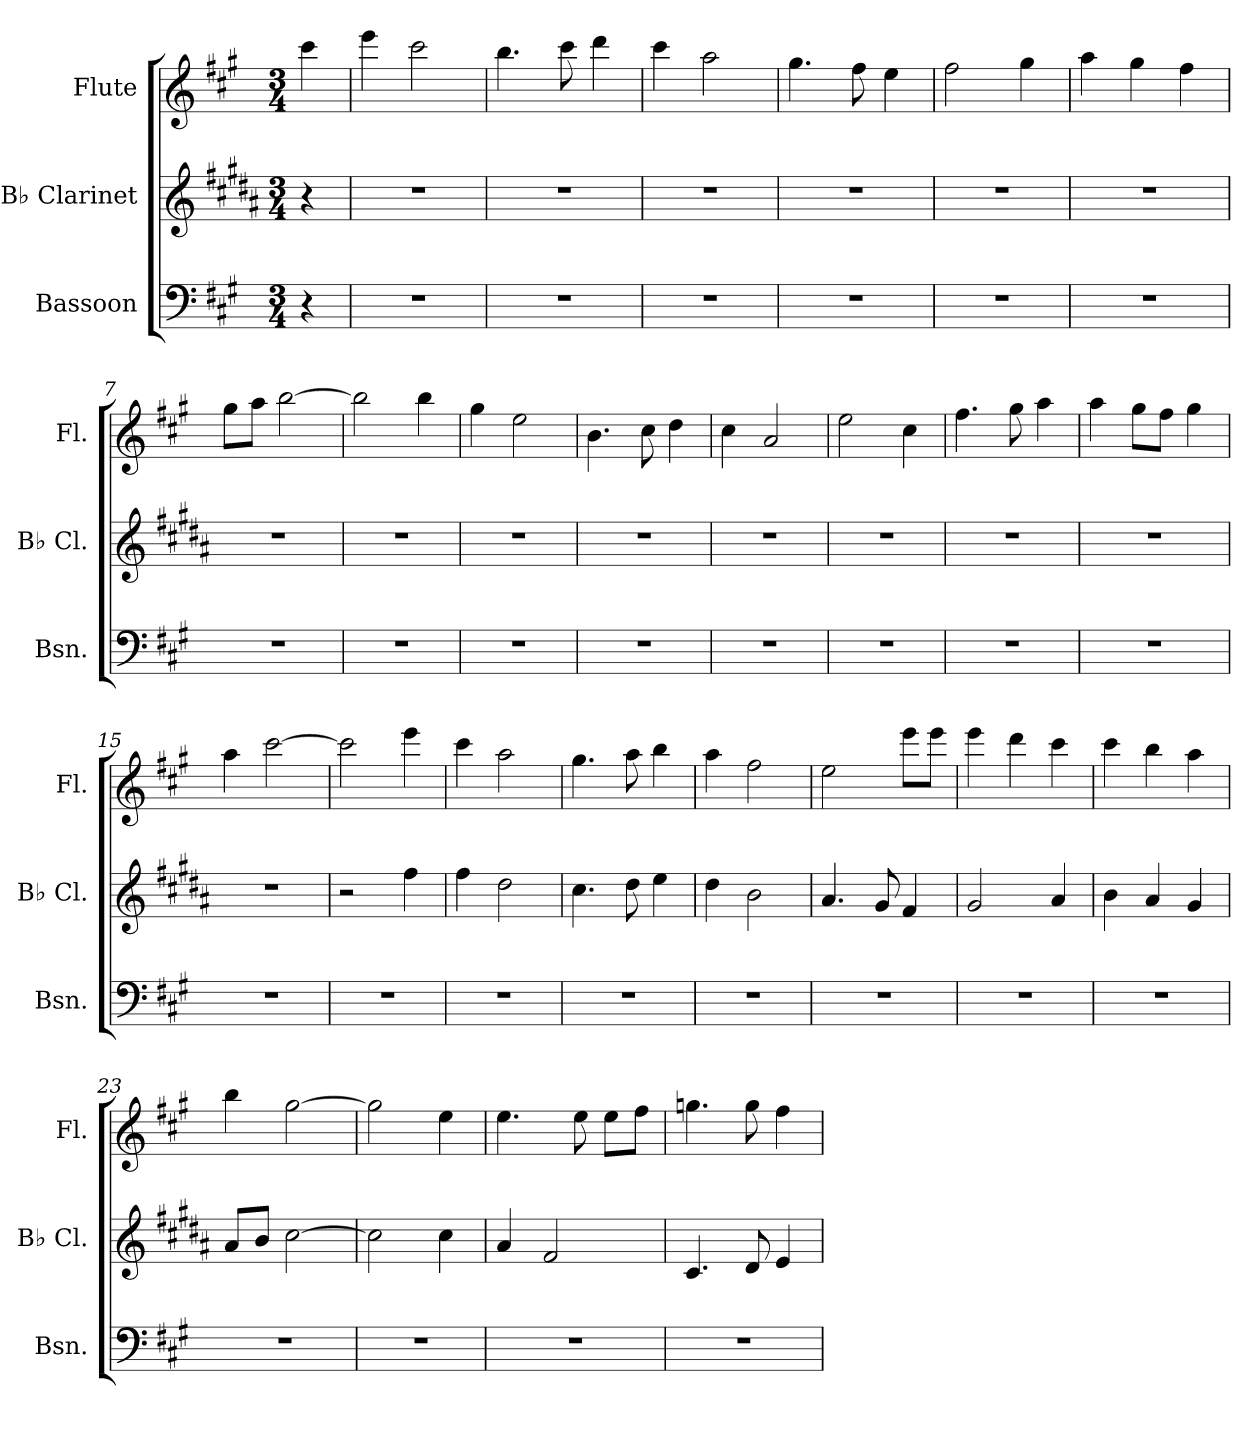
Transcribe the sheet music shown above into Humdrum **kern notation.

**kern	**kern	**kern
*part3	*part2	*part1
*staff3	*staff2	*staff1
*I"Bassoon	*I"B♭ Clarinet	*I"Flute
*I'Bsn.	*I'B♭ Cl.	*I'Fl.
*clefF4	*clefG2	*clefG2
*	*ITrd1c2	*
*k[f#c#g#]	*k[f#c#g#]	*k[f#c#g#]
*M3/4	*M3/4	*M3/4
=	=	=
4r	4r	4ccc#\
=1	=1	=1
2.r	2.r	4eee\
.	.	2ccc#\
=2	=2	=2
2.r	2.r	4.bb\
.	.	8ccc#\
.	.	4ddd\
=3	=3	=3
2.r	2.r	4ccc#\
.	.	2aa\
=4	=4	=4
2.r	2.r	4.gg#\
.	.	8ff#\
.	.	4ee\
=5	=5	=5
2.r	2.r	2ff#\
.	.	4gg#\
=6	=6	=6
2.r	2.r	4aa\
.	.	4gg#\
.	.	4ff#\
=7	=7	=7
2.r	2.r	8gg#\L
.	.	8aa\J
.	.	[2bb\
=8	=8	=8
2.r	2.r	2bb\]
.	.	4bb\
!!LO:LB:g=z
=9	=9	=9
2.r	2.r	4gg#\
.	.	2ee\
=10	=10	=10
2.r	2.r	4.b\
.	.	8cc#\
.	.	4dd\
=11	=11	=11
2.r	2.r	4cc#\
.	.	2a/
=12	=12	=12
2.r	2.r	2ee\
.	.	4cc#\
=13	=13	=13
2.r	2.r	4.ff#\
.	.	8gg#\
.	.	4aa\
=14	=14	=14
2.r	2.r	4aa\
.	.	8gg#\L
.	.	8ff#\J
.	.	4gg#\
=15	=15	=15
2.r	2.r	4aa\
.	.	[2ccc#\
=16	=16	=16
2.r	2r	2ccc#\]
.	4ee\	4eee\
=17	=17	=17
2.r	4ee\	4ccc#\
.	2cc#\	2aa\
=18	=18	=18
2.r	4.b\	4.gg#\
.	8cc#\	8aa\
.	4dd\	4bb\
!!LO:LB:g=z
=19	=19	=19
2.r	4cc#\	4aa\
.	2a\	2ff#\
=20	=20	=20
2.r	4.g#/	2ee\
.	8f#/	.
.	4e/	8eee\L
.	.	8eee\J
=21	=21	=21
2.r	2f#/	4eee\
.	.	4ddd\
.	4g#/	4ccc#\
=22	=22	=22
2.r	4a\	4ccc#\
.	4g#/	4bb\
.	4f#/	4aa\
=23	=23	=23
2.r	8g#/L	4bb\
.	8a/J	.
.	[2b\	[2gg#\
=24	=24	=24
2.r	2b\]	2gg#\]
.	4b\	4ee\
=25	=25	=25
2.r	4g#/	4.ee\
.	2e/	.
.	.	8ee\
.	.	8ee\L
.	.	8ff#\J
=26	=26	=26
2.r	4.B/	4.ggn\
.	8c#/	8gg\
.	4d/	4ff#\
=	=	=
*-	*-	*-
